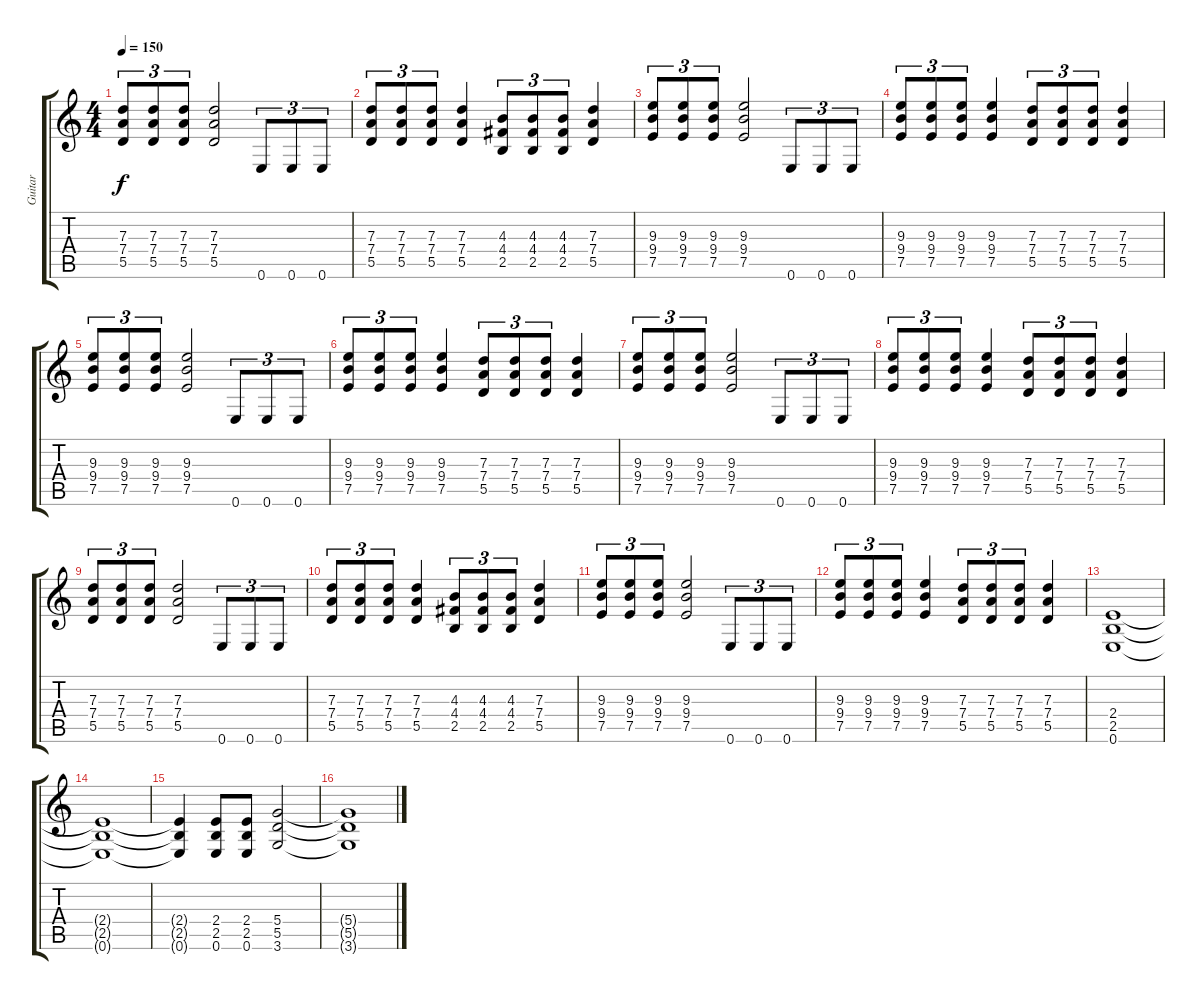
\track ("Guitar" "Guitar") {instrument distortionguitar}
\staff {score tabs}
\tuning (E4 B3 G3 D3 A2 E2) {hide}
\ts (4 4)
\tempo 150
\clef g2
\ks c
(7.3 7.4 5.5).8{tu (3 2) dy f} (7.3 7.4 5.5).8{tu (3 2)} (7.3 7.4 5.5).8{tu (3 2)} (7.3 7.4 5.5).2 0.6.8{tu (3 2)} 0.6.8{tu (3 2)} 0.6.8{tu (3 2)} |
(7.3 7.4 5.5).8{tu (3 2)} (7.3 7.4 5.5).8{tu (3 2)} (7.3 7.4 5.5).8{tu (3 2)} (7.3 7.4 5.5).4 (4.3 4.4 2.5).8{tu (3 2)} (4.3 4.4 2.5).8{tu (3 2)} (4.3 4.4 2.5).8{tu (3 2)} (7.3 7.4 5.5).4 |
(9.3 9.4 7.5).8{tu (3 2)} (9.3 9.4 7.5).8{tu (3 2)} (9.3 9.4 7.5).8{tu (3 2)} (9.3 9.4 7.5).2 0.6.8{tu (3 2)} 0.6.8{tu (3 2)} 0.6.8{tu (3 2)} |
(9.3 9.4 7.5).8{tu (3 2)} (9.3 9.4 7.5).8{tu (3 2)} (9.3 9.4 7.5).8{tu (3 2)} (9.3 9.4 7.5).4 (7.3 7.4 5.5).8{tu (3 2)} (7.3 7.4 5.5).8{tu (3 2)} (7.3 7.4 5.5).8{tu (3 2)} (7.3 7.4 5.5).4 |
(9.3 9.4 7.5).8{tu (3 2)} (9.3 9.4 7.5).8{tu (3 2)} (9.3 9.4 7.5).8{tu (3 2)} (9.3 9.4 7.5).2 0.6.8{tu (3 2)} 0.6.8{tu (3 2)} 0.6.8{tu (3 2)} |
(9.3 9.4 7.5).8{tu (3 2)} (9.3 9.4 7.5).8{tu (3 2)} (9.3 9.4 7.5).8{tu (3 2)} (9.3 9.4 7.5).4 (7.3 7.4 5.5).8{tu (3 2)} (7.3 7.4 5.5).8{tu (3 2)} (7.3 7.4 5.5).8{tu (3 2)} (7.3 7.4 5.5).4 |
(9.3 9.4 7.5).8{tu (3 2)} (9.3 9.4 7.5).8{tu (3 2)} (9.3 9.4 7.5).8{tu (3 2)} (9.3 9.4 7.5).2 0.6.8{tu (3 2)} 0.6.8{tu (3 2)} 0.6.8{tu (3 2)} |
(9.3 9.4 7.5).8{tu (3 2)} (9.3 9.4 7.5).8{tu (3 2)} (9.3 9.4 7.5).8{tu (3 2)} (9.3 9.4 7.5).4 (7.3 7.4 5.5).8{tu (3 2)} (7.3 7.4 5.5).8{tu (3 2)} (7.3 7.4 5.5).8{tu (3 2)} (7.3 7.4 5.5).4 |
(7.3 7.4 5.5).8{tu (3 2)} (7.3 7.4 5.5).8{tu (3 2)} (7.3 7.4 5.5).8{tu (3 2)} (7.3 7.4 5.5).2 0.6.8{tu (3 2)} 0.6.8{tu (3 2)} 0.6.8{tu (3 2)} |
(7.3 7.4 5.5).8{tu (3 2)} (7.3 7.4 5.5).8{tu (3 2)} (7.3 7.4 5.5).8{tu (3 2)} (7.3 7.4 5.5).4 (4.3 4.4 2.5).8{tu (3 2)} (4.3 4.4 2.5).8{tu (3 2)} (4.3 4.4 2.5).8{tu (3 2)} (7.3 7.4 5.5).4 |
(9.3 9.4 7.5).8{tu (3 2)} (9.3 9.4 7.5).8{tu (3 2)} (9.3 9.4 7.5).8{tu (3 2)} (9.3 9.4 7.5).2 0.6.8{tu (3 2)} 0.6.8{tu (3 2)} 0.6.8{tu (3 2)} |
(9.3 9.4 7.5).8{tu (3 2)} (9.3 9.4 7.5).8{tu (3 2)} (9.3 9.4 7.5).8{tu (3 2)} (9.3 9.4 7.5).4 (7.3 7.4 5.5).8{tu (3 2)} (7.3 7.4 5.5).8{tu (3 2)} (7.3 7.4 5.5).8{tu (3 2)} (7.3 7.4 5.5).4 |
(2.4 2.5 0.6).1 |
(2.4{t} 2.5{t} 0.6{t}).1 |
(2.4{t} 2.5{t} 0.6{t}).4 (2.4 2.5 0.6).8 (2.4 2.5 0.6).8 (5.4 5.5 3.6).2 |
(5.4{t} 5.5{t} 3.6{t}).1
